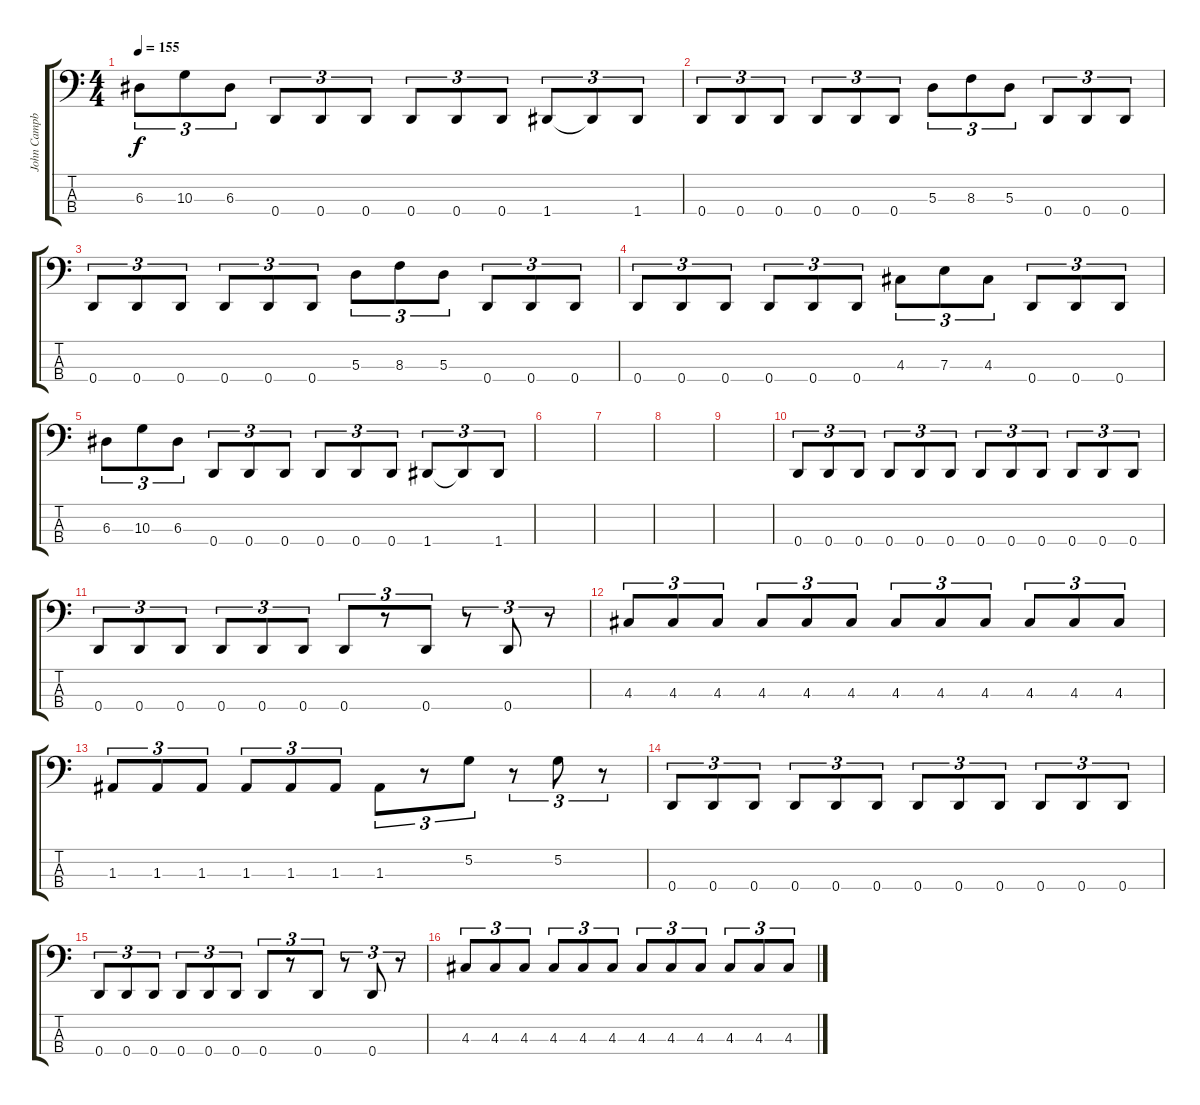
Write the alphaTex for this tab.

\track ("John Campbell" "John Campb") {instrument electricbasspick}
\staff {score tabs}
\tuning (G2 D2 A1 D1) {hide}
\ts (4 4)
\tempo 155
\clef f4
\ks c
6.3.8{tu (3 2) dy f} 10.3.8{tu (3 2)} 6.3.8{tu (3 2)} 0.4.8{tu (3 2)} 0.4.8{tu (3 2)} 0.4.8{tu (3 2)} 0.4.8{tu (3 2)} 0.4.8{tu (3 2)} 0.4.8{tu (3 2)} 1.4.8{tu (3 2)} 1.4{t}.8{tu (3 2)} 1.4.8{tu (3 2)} |
0.4.8{tu (3 2)} 0.4.8{tu (3 2)} 0.4.8{tu (3 2)} 0.4.8{tu (3 2)} 0.4.8{tu (3 2)} 0.4.8{tu (3 2)} 5.3.8{tu (3 2)} 8.3.8{tu (3 2)} 5.3.8{tu (3 2)} 0.4.8{tu (3 2)} 0.4.8{tu (3 2)} 0.4.8{tu (3 2)} |
0.4.8{tu (3 2)} 0.4.8{tu (3 2)} 0.4.8{tu (3 2)} 0.4.8{tu (3 2)} 0.4.8{tu (3 2)} 0.4.8{tu (3 2)} 5.3.8{tu (3 2)} 8.3.8{tu (3 2)} 5.3.8{tu (3 2)} 0.4.8{tu (3 2)} 0.4.8{tu (3 2)} 0.4.8{tu (3 2)} |
0.4.8{tu (3 2)} 0.4.8{tu (3 2)} 0.4.8{tu (3 2)} 0.4.8{tu (3 2)} 0.4.8{tu (3 2)} 0.4.8{tu (3 2)} 4.3.8{tu (3 2)} 7.3.8{tu (3 2)} 4.3.8{tu (3 2)} 0.4.8{tu (3 2)} 0.4.8{tu (3 2)} 0.4.8{tu (3 2)} |
6.3.8{tu (3 2)} 10.3.8{tu (3 2)} 6.3.8{tu (3 2)} 0.4.8{tu (3 2)} 0.4.8{tu (3 2)} 0.4.8{tu (3 2)} 0.4.8{tu (3 2)} 0.4.8{tu (3 2)} 0.4.8{tu (3 2)} 1.4.8{tu (3 2)} 1.4{t}.8{tu (3 2)} 1.4.8{tu (3 2)} |
|
|
|
|
0.4.8{tu (3 2)} 0.4.8{tu (3 2)} 0.4.8{tu (3 2)} 0.4.8{tu (3 2)} 0.4.8{tu (3 2)} 0.4.8{tu (3 2)} 0.4.8{tu (3 2)} 0.4.8{tu (3 2)} 0.4.8{tu (3 2)} 0.4.8{tu (3 2)} 0.4.8{tu (3 2)} 0.4.8{tu (3 2)} |
0.4.8{tu (3 2)} 0.4.8{tu (3 2)} 0.4.8{tu (3 2)} 0.4.8{tu (3 2)} 0.4.8{tu (3 2)} 0.4.8{tu (3 2)} 0.4.8{tu (3 2)} r.8{tu (3 2)} 0.4.8{tu (3 2)} r.8{tu (3 2)} 0.4.8{tu (3 2)} r.8{tu (3 2)} |
4.3.8{tu (3 2)} 4.3.8{tu (3 2)} 4.3.8{tu (3 2)} 4.3.8{tu (3 2)} 4.3.8{tu (3 2)} 4.3.8{tu (3 2)} 4.3.8{tu (3 2)} 4.3.8{tu (3 2)} 4.3.8{tu (3 2)} 4.3.8{tu (3 2)} 4.3.8{tu (3 2)} 4.3.8{tu (3 2)} |
1.3.8{tu (3 2)} 1.3.8{tu (3 2)} 1.3.8{tu (3 2)} 1.3.8{tu (3 2)} 1.3.8{tu (3 2)} 1.3.8{tu (3 2)} 1.3.8{tu (3 2)} r.8{tu (3 2)} 5.2.8{tu (3 2)} r.8{tu (3 2)} 5.2.8{tu (3 2)} r.8{tu (3 2)} |
0.4.8{tu (3 2)} 0.4.8{tu (3 2)} 0.4.8{tu (3 2)} 0.4.8{tu (3 2)} 0.4.8{tu (3 2)} 0.4.8{tu (3 2)} 0.4.8{tu (3 2)} 0.4.8{tu (3 2)} 0.4.8{tu (3 2)} 0.4.8{tu (3 2)} 0.4.8{tu (3 2)} 0.4.8{tu (3 2)} |
0.4.8{tu (3 2)} 0.4.8{tu (3 2)} 0.4.8{tu (3 2)} 0.4.8{tu (3 2)} 0.4.8{tu (3 2)} 0.4.8{tu (3 2)} 0.4.8{tu (3 2)} r.8{tu (3 2)} 0.4.8{tu (3 2)} r.8{tu (3 2)} 0.4.8{tu (3 2)} r.8{tu (3 2)} |
4.3.8{tu (3 2)} 4.3.8{tu (3 2)} 4.3.8{tu (3 2)} 4.3.8{tu (3 2)} 4.3.8{tu (3 2)} 4.3.8{tu (3 2)} 4.3.8{tu (3 2)} 4.3.8{tu (3 2)} 4.3.8{tu (3 2)} 4.3.8{tu (3 2)} 4.3.8{tu (3 2)} 4.3.8{tu (3 2)}
